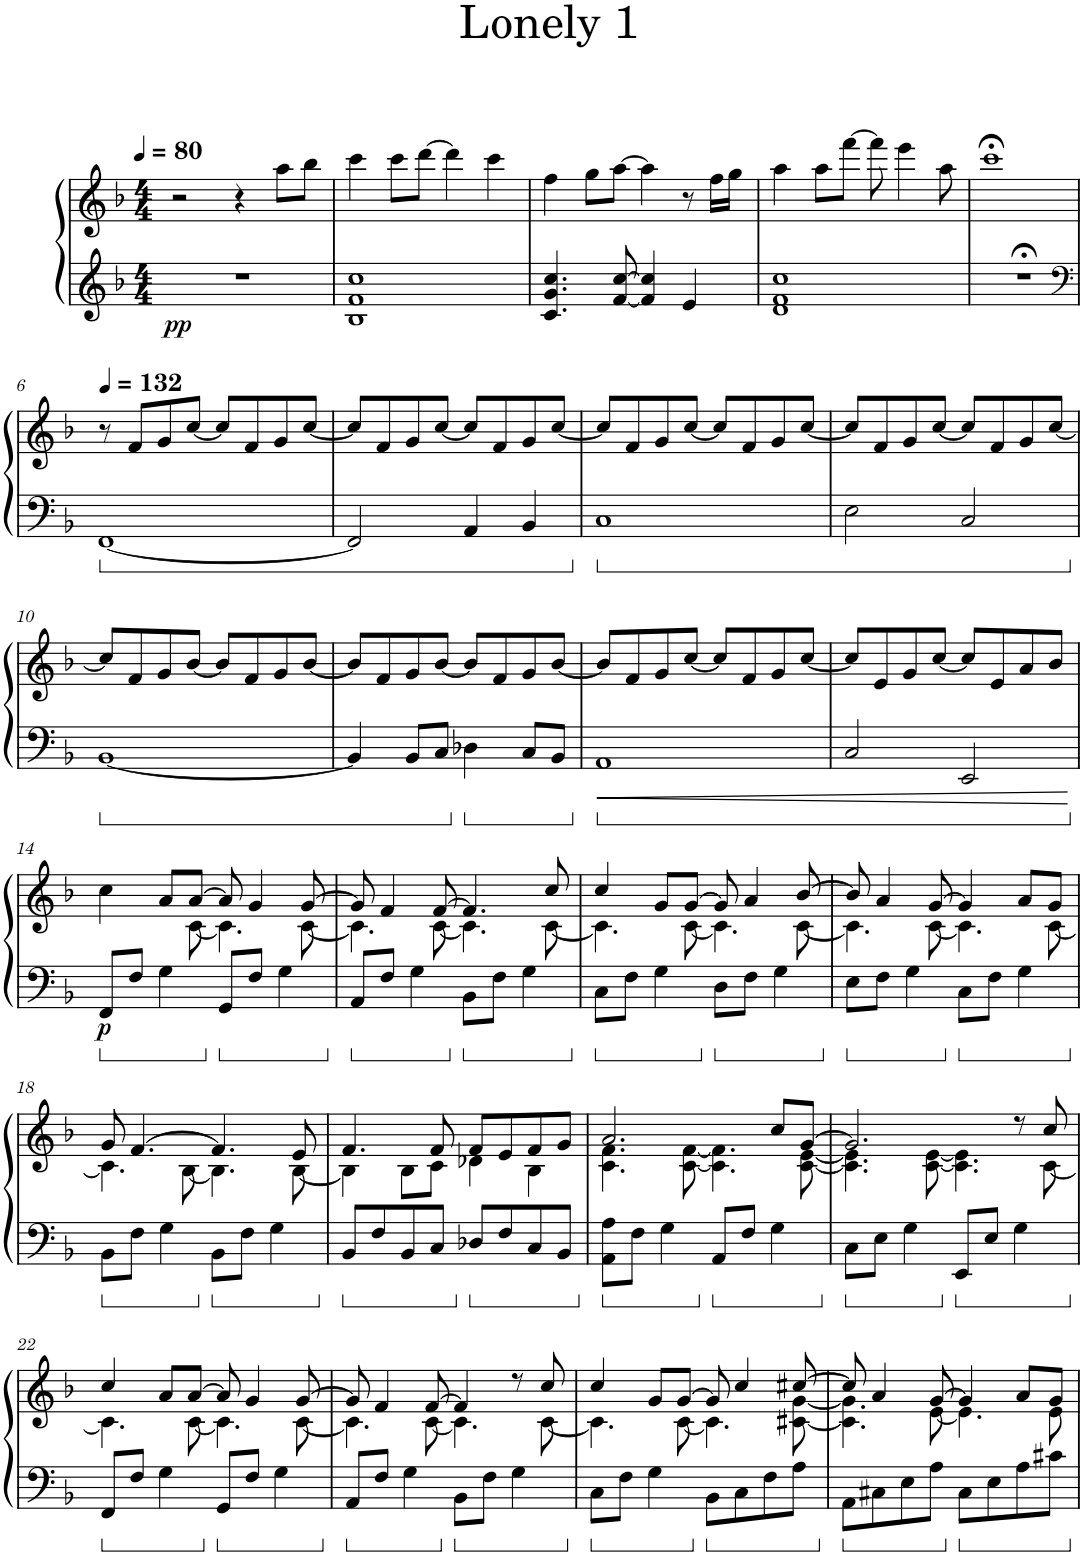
**kern	**kern	**dynam
*part1	*part1	*part1
*staff2	*staff1	*staff1/2
*I"Piano	*	*
*I'Pno.	*	*
*clefG2	*clefG2	*
*k[b-]	*k[b-]	*
*M4/4	*M4/4	*
*MM80	*MM80	*
=1	=1	=1
!	!	!LO:DY:b=2
1r	2r	pp
.	4r	.
.	8aa\L	.
.	8bb-\J	.
=2	=2	=2
1B- 1f 1cc	4ccc\	.
.	8ccc\L	.
.	[8ddd\J	.
.	4ddd\]	.
.	4ccc\	.
=3	=3	=3
4.c/ 4.g/ 4.cc/	4ff\	.
.	8gg\L	.
[8f/ [8cc/	[8aa\J	.
4f/] 4cc/]	4aa\]	.
4e/	8r	.
.	16ff\LL	.
.	16gg\JJ	.
=4	=4	=4
1d 1f 1cc	4aa\	.
.	8aa\L	.
.	[8fff\J	.
.	8fff\]	.
.	4eee\	.
.	8aa\	.
=5	=5	=5
1r;<	1ccc;<	.
!!LO:LB:g=z
=6	=6	=6
*clefF4	*	*
*	*MM132	*
[1FF	8r	.
.	8f/L	.
.	8g/	.
.	[8cc/J	.
.	8cc/L]	.
.	8f/	.
.	8g/	.
.	[8cc/J	.
=7	=7	=7
2FF/]	8cc/L]	.
.	8f/	.
.	8g/	.
.	[8cc/J	.
4AA/	8cc/L]	.
.	8f/	.
4BB-/	8g/	.
.	[8cc/J	.
=8	=8	=8
1C	8cc/L]	.
.	8f/	.
.	8g/	.
.	[8cc/J	.
.	8cc/L]	.
.	8f/	.
.	8g/	.
.	[8cc/J	.
=9	=9	=9
2E\	8cc/L]	.
.	8f/	.
.	8g/	.
.	[8cc/J	.
2C/	8cc/L]	.
.	8f/	.
.	8g/	.
.	[8cc/J	.
!!LO:LB:g=z
=10	=10	=10
[1BB-	8cc/L]	.
.	8f/	.
.	8g/	.
.	[8b-/J	.
.	8b-/L]	.
.	8f/	.
.	8g/	.
.	[8b-/J	.
=11	=11	=11
4BB-/]	8b-/L]	.
.	8f/	.
8BB-/L	8g/	.
8C/J	[8b-/J	.
4D-X\	8b-/L]	.
.	8f/	.
8C/L	8g/	.
8BB-/J	[8b-/J	.
=12	=12	=12
1AA	8b-/L]	.
.	8f/	.
.	8g/	.
.	[8cc/J	.
.	8cc/L]	.
.	8f/	.
.	8g/	.
.	[8cc/J	.
=13	=13	=13
*	*ped	*
2C/	8cc/L]	.
.	8e/	.
.	8g/	.
.	[8cc/J	.
2EE/	8cc/L]	.
.	8e/	.
.	8a/	.
.	8b-/J	.
!!LO:LB:g=z
=14	=14	=14
*Xped	*	*
*	*^	*
!	!	!	!LO:DY:b=2
8FF/L	4cc\	4.ryy	p
8F/J	.	.	.
4G\	8a/L	.	.
.	[8a/J	[8c\	.
8GG/L	8a/]	4.c\]	.
8F/J	4g/	.	.
4G\	.	.	.
.	[8g/	[8c\	.
=15	=15	=15	=15
8AA/L	8g/]	4.c\]	.
8F/J	4f/	.	.
4G\	.	.	.
.	[8f/	[8c\	.
8BB-\L	4.f/]	4.c\]	.
8F\J	.	.	.
4G\	.	.	.
.	8cc/	[8c\	.
=16	=16	=16	=16
8C\L	4cc/	4.c\]	.
8F\J	.	.	.
4G\	8g/L	.	.
.	[8g/J	[8c\	.
8D\L	8g/]	4.c\]	.
8F\J	4a/	.	.
4G\	.	.	.
.	[8b-/	[8c\	.
=17	=17	=17	=17
8E\L	8b-/]	4.c\]	.
8F\J	4a/	.	.
4G\	.	.	.
.	[8g/	[8c\	.
8C\L	4g/]	4.c\]	.
8F\J	.	.	.
4G\	8a/L	.	.
.	8g/J	[8c\	.
!!LO:LB:g=z	!!
=18	=18	=18	=18
8BB-\L	8g/	4.c\]	.
8F\J	[4.f/	.	.
4G\	.	.	.
.	.	[8B-\	.
8BB-\L	4.f/]	4.B-\]	.
8F\J	.	.	.
4G\	.	.	.
.	8e/	[8B-\	.
=19	=19	=19	=19
8BB-/L	4.f/	4B-\]	.
8F/	.	.	.
8BB-/	.	8B-\L	.
8C/J	8f/	8c\J	.
8D-X/L	8f/L	4d-X\	.
8F/	8e/	.	.
8C/	8f/	4B-\	.
8BB-/J	8g/J	.	.
=20	=20	=20	=20
8AA\ 8A\L	2.a/	4.c\ 4.f\	.
8F\J	.	.	.
4G\	.	.	.
.	.	[8c\ [8f\	.
8AA/L	.	4.c\] 4.f\]	.
8F/J	.	.	.
4G\	8cc/L	.	.
.	[8g/J	[8c\ [8e\	.
=21	=21	=21	=21
8C\L	2.g/]	4.c\] 4.e\]	.
8E\J	.	.	.
4G\	.	.	.
.	.	[8c\ [8e\	.
8EE/L	.	4.c\] 4.e\]	.
8E/J	.	.	.
4G\	8r	.	.
.	8cc/	[8c\	.
!!LO:LB:g=z	!!
=22	=22	=22	=22
8FF/L	4cc/	4.c\]	.
8F/J	.	.	.
4G\	8a/L	.	.
.	[8a/J	[8c\	.
8GG/L	8a/]	4.c\]	.
8F/J	4g/	.	.
4G\	.	.	.
.	[8g/	[8c\	.
=23	=23	=23	=23
8AA/L	8g/]	4.c\]	.
8F/J	4f/	.	.
4G\	.	.	.
.	[8f/	[8c\	.
8BB-\L	4f/]	4.c\]	.
8F\J	.	.	.
4G\	8r	.	.
.	8cc/	[8c\	.
=24	=24	=24	=24
8C\L	4cc/	4.c\]	.
8F\J	.	.	.
4G\	8g/L	.	.
.	[8g/J	[8c\	.
8BB-\L	8g/]	4.c\]	.
8C\	4cc/	.	.
8F\	.	.	.
8A\J	[8cc#X/	[8c#X\ [8g\	.
=25	=25	=25	=25
8AA\L	8cc#/]	4.c#\] 4.g\]	.
8C#X\	4a/	.	.
8E\	.	.	.
8A\J	[8g/	[8e\	.
8C#\L	4g/]	4.e\]	.
8E\	.	.	.
8A\	8a/L	.	.
8c#X\J	8g/J	8e\	.
*	*v	*v	*
=	=	=
*-	*-	*-
